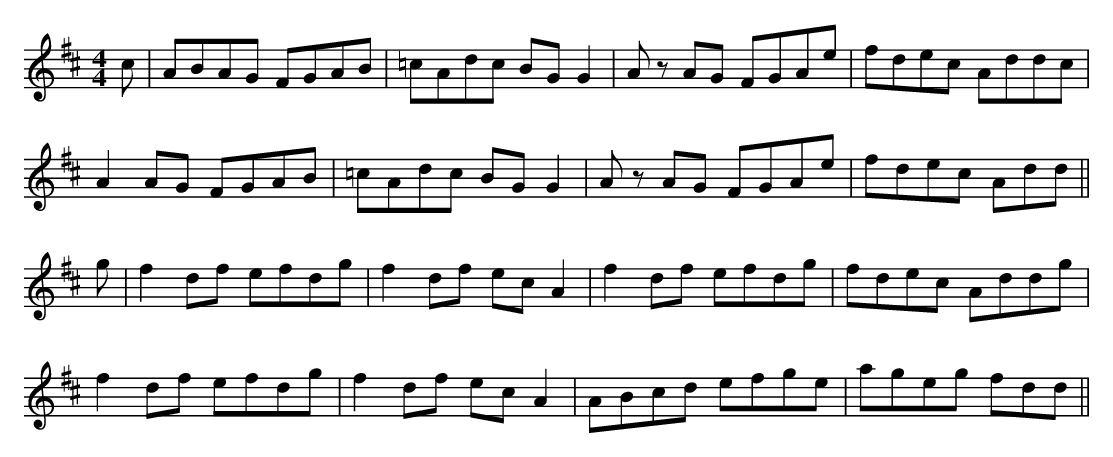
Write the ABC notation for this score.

X:1
M:4/4
K:D
c|ABAG FGAB|=cAdc BG G2|A z AG FGAe|fdec Addc|
A2 AG FGAB|=cAdc BG G2|A z AG FGAe|fdec Add||
g|f2 df efdg|f2 df ec A2|f2 df efdg|fdec Addg|
f2 df efdg|f2 df ec A2|ABcd efge|ageg fdd||
